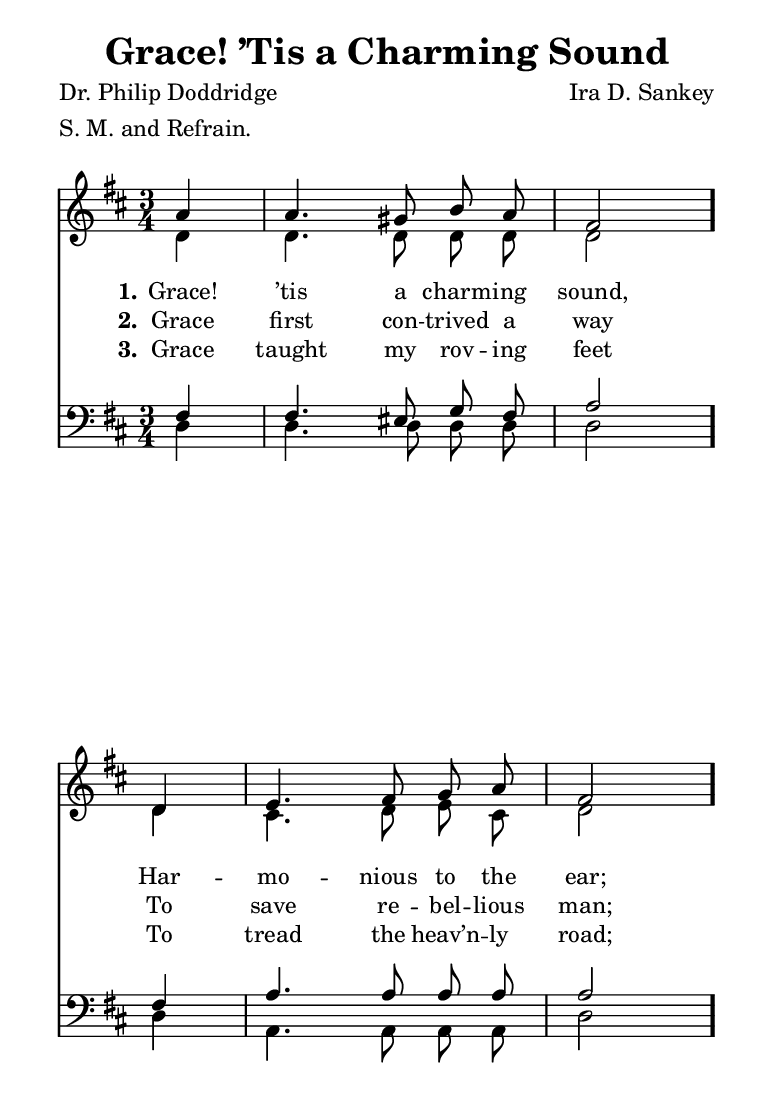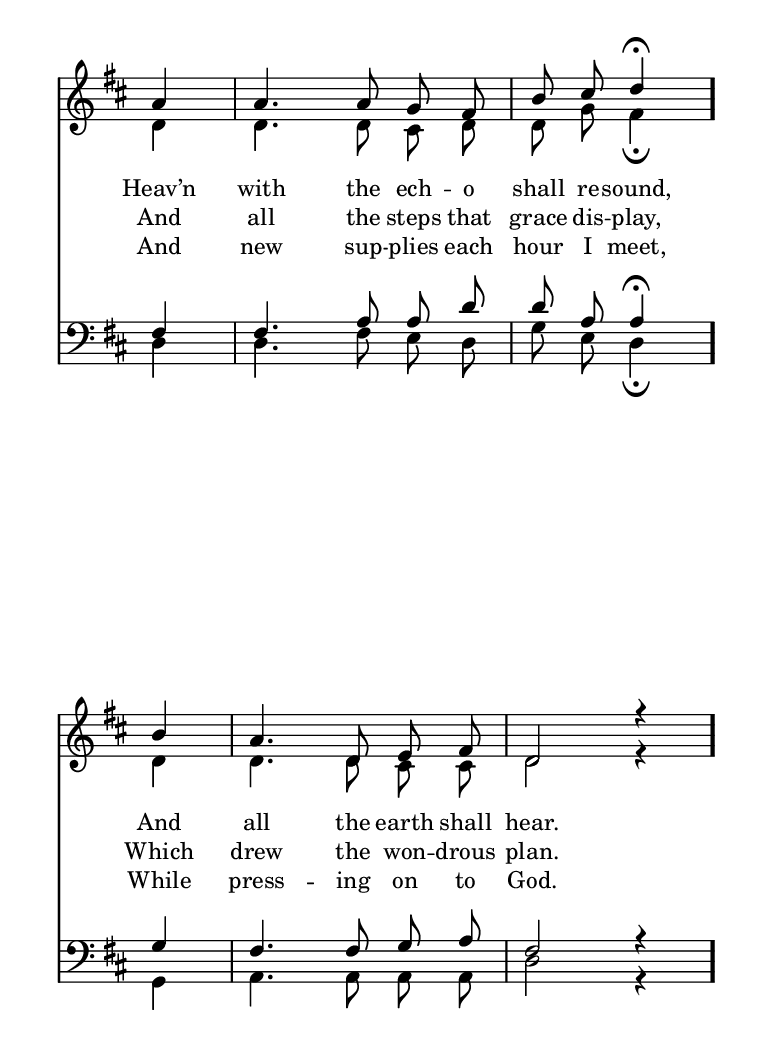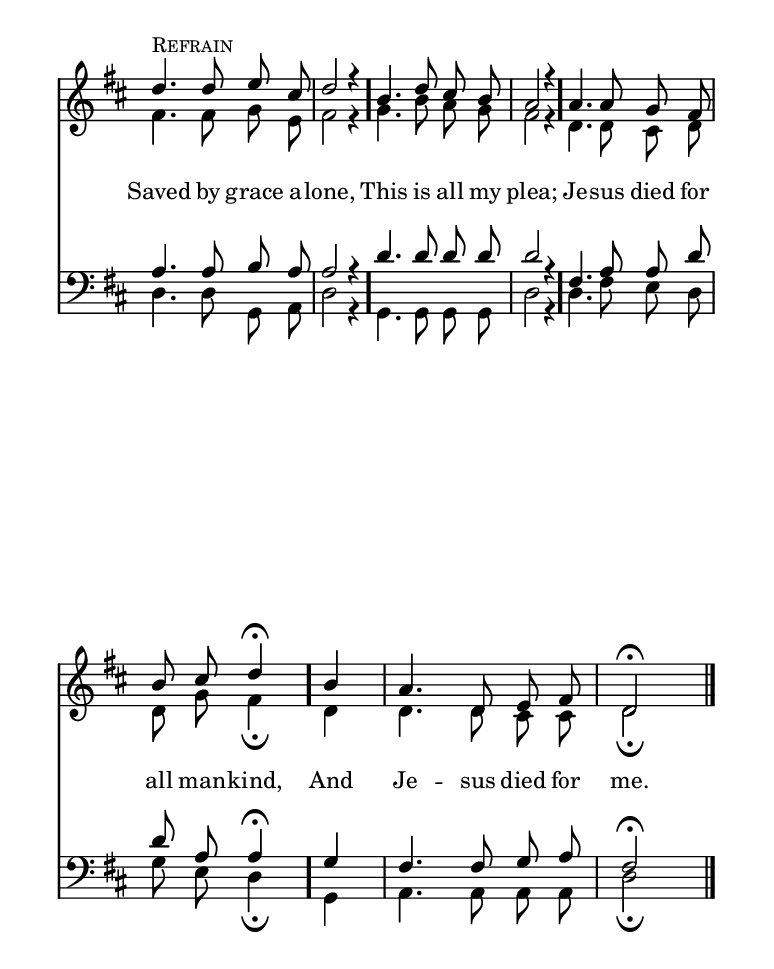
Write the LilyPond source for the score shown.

\include "common/global.ily"
\paper {
  \include "common/paper.ily"
  %ragged-bottom = ##t
  ragged-last-bottom = ##t
  %systems-per-page = ##f
  %page-count = ##f
}

\header{
  hymnnumber = "13"
  title = "Grace! ’Tis a Charming Sound"
  tunename = ""
  meter = "S. M. and Refrain."
  poet = "Dr. Philip Doddridge"
  composer = "Ira D. Sankey"
  %copyright = ""
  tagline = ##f
}

phraseA = { c4. c8 c8 c8 | c2 }
% for fermata in MIDI
% TODO make four fermatas (in typesetting) two
ta = { \tempo 4=80 }
tb = { \tempo 4=40 }

patternA = { \ta c4           | c4. c8 c8 c8 | c2           } % Line 1, 2
patternB = { \ta c4. c8 c8 c8 | c8 c8 \tb c4 \fermata } % Refrain line 3
patternC = { \ta c4           | \patternB                   } % Line 3
patternD = { \ta c4. c8 c8 c8 | c2 c4                       } % Refrain line 1, 2
patternE = { \ta c4           | \patternD                   } % Line 4
patternF = { \ta c4           | c4. c8 c8 c8 | \tb c2 \fermata } % Refrain line 4

global = {
  \include "common/overrides.ily"
  %\autoBeamOff
  \override Staff.TimeSignature.style = #'()
  \time 3/4
  \override Score.MetronomeMark.transparent = ##t % hide all fermata changes too
  \ta
  \key d \major
  \partial 4
  \autoBeamOff
}

notesSoprano = {
\global
\relative c'' {

  \changePitch \patternA { a | a gis b a  | fis     }
  \changePitch \patternA { d | e fis g a  | fis     }
  \changePitch \patternC { a | a a g fis  | b cis d }
  \changePitch \patternE { b | a d, e fis | d r     }

  << s^\markup { \small \caps "Refrain" }
  \changePitch \patternD {     d' d e cis | d r       } >>
  \changePitch \patternD {     b d cis b  | a r       }
  \changePitch \patternB {     a a g fis  | b cis d   }
  \changePitch \patternF { b | a d, e fis | d         }

  \bar "|."

}
}

notesAlto = {
\global
\relative e' {

  \changePitch \patternA { d | d d d d     | d       }
  \changePitch \patternA { d | cis d e cis | d       }
  \changePitch \patternC { d | d d cis d   | d g fis }
  \changePitch \patternE { d | d d cis cis | d r     }

  \changePitch \patternD {     fis fis g e | fis r   }
  \changePitch \patternD {     g b a g     | fis r   }
  \changePitch \patternB {     d d cis d   | d g fis }
  \changePitch \patternF { d | d d cis cis | d       }

}
}

notesTenor = {
\global
\relative a {

  \changePitch \patternA { fis | fis eis g fis | a     }
  \changePitch \patternA { fis | a a a a       | a     }
  \changePitch \patternC { fis | fis a a d     | d a a }
  \changePitch \patternE { g   | fis fis g a   | fis r }

  \changePitch \patternD {     a a b a     | a r   }
  \changePitch \patternD {     d d d d     | d r   }
  \changePitch \patternB {     fis, a a d  | d a a }
  \changePitch \patternF { g | fis fis g a | fis   }

}
}

notesBass = {
\global
\relative f {

  \changePitch \patternA { d  | d d d d   | d     }
  \changePitch \patternA { d  | a a a a   | d     }
  \changePitch \patternC { d  | d fis e d | g e d }
  \changePitch \patternE { g, | a a a a   | d r   }

  \changePitch \patternD {      d d g, a  | d r   }
  \changePitch \patternD {      g, g g g  | d' r  }
  \changePitch \patternB {      d fis e d | g e d }
  \changePitch \patternF { g, | a a a a   | d     }

}
}

Refrain = \lyricmode {

Saved by grace a -- lone, \bar "."
This is all my plea; \bar "."
Je -- sus died for all man -- kind, \bar "."
And Je -- sus died for me. \bar "."

}

wordsA = \lyricmode {
\set stanza = "1."

Grace! ’tis a charm -- ing sound, \bar "."
Har -- mo -- nious to the ear; \bar "." \break
Heav’n with the ech -- o shall re -- sound, \bar "."
And all the earth shall hear. \bar "." \break

}

wordsB = \lyricmode {
\set stanza = "2."

Grace first con -- trived a way
To save re -- bel -- lious man;
And all the steps that grace dis -- play,
Which drew the won -- drous plan.

\Refrain

}

wordsC = \lyricmode {
\set stanza = "3."

Grace taught my rov -- ing feet
To tread the heav’n -- ly road;
And new sup -- plies each hour I meet,
While press -- ing on to God.

}


\score {
  \context ChoirStaff <<
    \context Staff = upper <<
      \set ChoirStaff.systemStartDelimiter = #'SystemStartBar
      \context Voice  = sopranos { \voiceOne << \notesSoprano >> }
      \context Voice  = altos { \voiceTwo << \notesAlto >> }
      \context Lyrics = one   \lyricsto sopranos \wordsA
      \context Lyrics = two   \lyricsto sopranos \wordsB
      \context Lyrics = three \lyricsto sopranos \wordsC
      %\context Lyrics = four  \lyricsto sopranos \wordsD
      %\context Lyrics = five  \lyricsto sopranos \wordsE
    >>
    \context Staff = men <<
      \clef bass
      \context Voice  = tenors { \voiceOne << \notesTenor >> }
      \context Voice  = basses { \voiceTwo << \notesBass >> }
    >>
  >>
  \layout {
    \include "common/layout.ily"
  }
  \midi{
    \include "common/midi.ily"
  }
}

\version "2.18.0"  % necessary for upgrading to future LilyPond versions.

% vi:set et ts=2 sw=2 ai nocindent syntax=lilypond:
